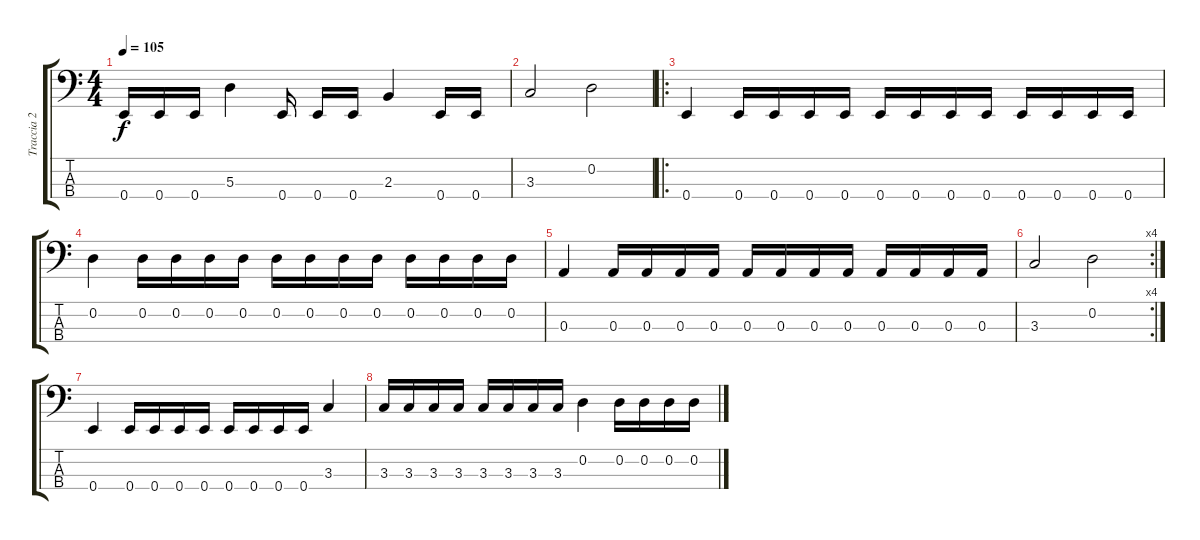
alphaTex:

\track ("Traccia 2" "Traccia 2") {instrument electricbassfinger}
\staff {score tabs}
\tuning (G2 D2 A1 E1) {hide}
\ts (4 4)
\tempo 105
\clef f4
\ks c
0.4.16{dy f} 0.4.16 0.4.16 5.3.4 0.4.16 0.4.16 0.4.16 2.3.4 0.4.16 0.4.16 |
3.3.2 0.2.2 |
\ro
0.4.4 0.4.16 0.4.16 0.4.16 0.4.16 0.4.16 0.4.16 0.4.16 0.4.16 0.4.16 0.4.16 0.4.16 0.4.16 |
0.2.4 0.2.16 0.2.16 0.2.16 0.2.16 0.2.16 0.2.16 0.2.16 0.2.16 0.2.16 0.2.16 0.2.16 0.2.16 |
0.3.4 0.3.16 0.3.16 0.3.16 0.3.16 0.3.16 0.3.16 0.3.16 0.3.16 0.3.16 0.3.16 0.3.16 0.3.16 |
\rc 4
3.3.2 0.2.2 |
0.4.4 0.4.16 0.4.16 0.4.16 0.4.16 0.4.16 0.4.16 0.4.16 0.4.16 3.3.4 |
3.3.16 3.3.16 3.3.16 3.3.16 3.3.16 3.3.16 3.3.16 3.3.16 0.2.4 0.2.16 0.2.16 0.2.16 0.2.16
